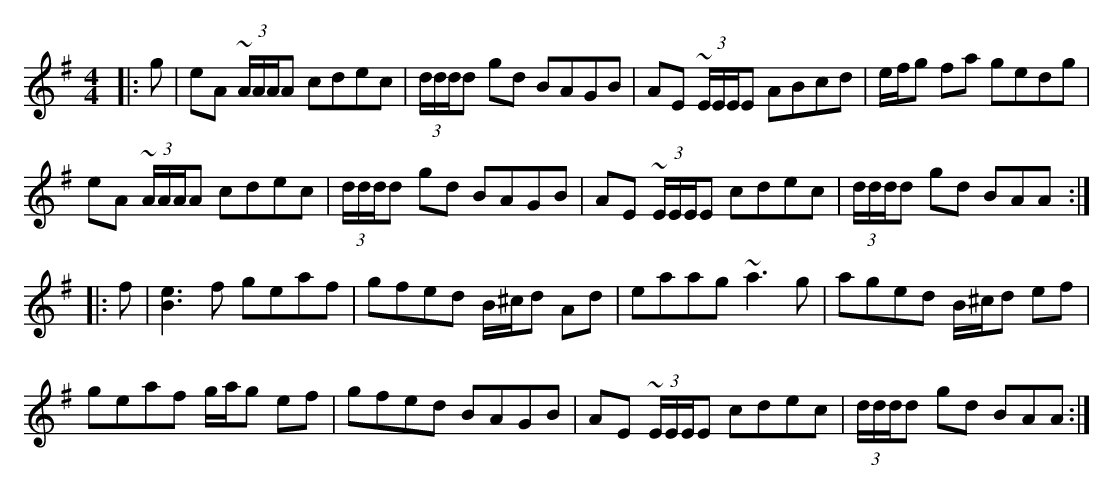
X:1
M:4/4
K:Ador
|:g|eA ~(3A/A/A/A cdec|(3d/d/d/d gd BAGB|AE ~(3E/E/E/E ABcd|e/f/g fa gedg|
eA ~(3A/A/A/A cdec| (3d/d/d/d gd BAGB|AE ~(3E/E/E/E cdec|(3d/d/d/d gd BAA:|
|:f|[B3e3] f geaf|gfed B/^c/d Ad|eaag ~a3 g|aged B/^c/d ef|
geaf g/a/g ef|gfed BAGB|AE ~(3E/E/E/E cdec| (3d/d/d/d gd BAA:|
